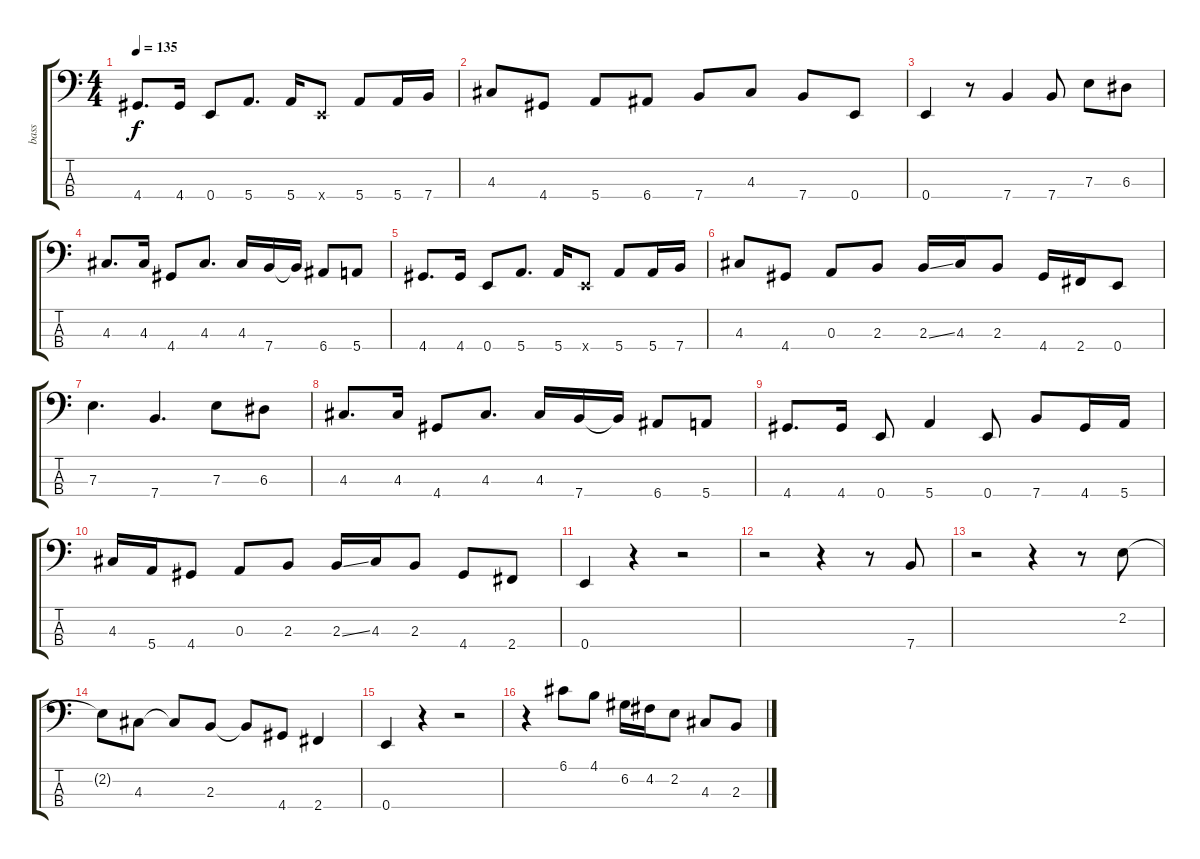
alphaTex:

\track ("bass" "bass") {instrument electricbassfinger}
\staff {score tabs}
\tuning (G2 D2 A1 E1) {hide}
\ts (4 4)
\tempo 135
\clef f4
\ks c
4.4.8{d dy f} 4.4.16 0.4.8 5.4.8{d} 5.4.16 0.4{x}.8 5.4.8 5.4.16 7.4.16 |
4.3.8 4.4.8 5.4.8 6.4.8 7.4.8 4.3.8 7.4.8 0.4.8 |
0.4.4 r.8 7.4.4 7.4.8 7.3.8 6.3.8 |
4.3.8{d} 4.3.16 4.4.8 4.3.8{d} 4.3.16 7.4.16 7.4{t}.16 6.4.8 5.4.8 |
4.4.8{d} 4.4.16 0.4.8 5.4.8{d} 5.4.16 0.4{x}.8 5.4.8 5.4.16 7.4.16 |
4.3.8 4.4.8 0.3.8 2.3.8 2.3{ss}.16 4.3.16 2.3.8 4.4.16 2.4.16 0.4.8 |
7.3.4{d} 7.4.4{d} 7.3.8 6.3.8 |
4.3.8{d} 4.3.16 4.4.8 4.3.8{d} 4.3.16 7.4.16 7.4{t}.16 6.4.8 5.4.8 |
4.4.8{d} 4.4.16 0.4.8 5.4.4 0.4.8 7.4.8 4.4.16 5.4.16 |
4.3.16 5.4.16 4.4.8 0.3.8 2.3.8 2.3{ss}.16 4.3.16 2.3.8 4.4.8 2.4.8 |
0.4.4 r.4 r.2 |
r.2 r.4 r.8 7.4.8 |
r.2 r.4 r.8 2.2.8 |
2.2{t}.8 4.3.8 4.3{t}.8 2.3.8 2.3{t}.8 4.4.8 2.4.4 |
0.4.4 r.4 r.2 |
r.4 6.1.8 4.1.8 6.2.16 4.2.16 2.2.8 4.3.8 2.3.8
